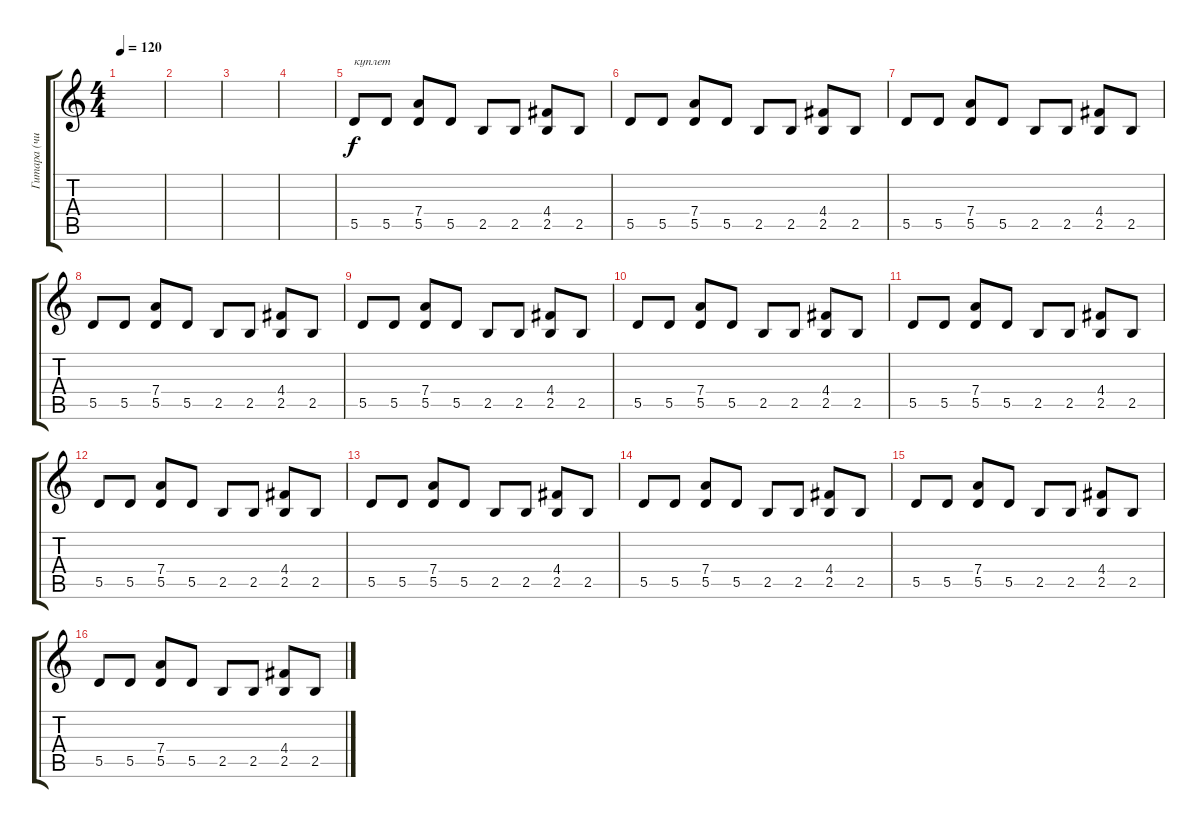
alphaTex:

\track ("Гитара (чистый)" "Гитара (чи") {instrument electricguitarclean}
\staff {score tabs}
\tuning (E4 B3 G3 D3 A2 E2) {hide}
\ts (4 4)
\tempo 120
\clef g2
\ks c
|
|
|
|
5.5.8{txt "куплет"} 5.5.8 (7.4 5.5).8 5.5.8 2.5.8 2.5.8 (4.4 2.5).8 2.5.8 |
5.5.8 5.5.8 (7.4 5.5).8 5.5.8 2.5.8 2.5.8 (4.4 2.5).8 2.5.8 |
5.5.8 5.5.8 (7.4 5.5).8 5.5.8 2.5.8 2.5.8 (4.4 2.5).8 2.5.8 |
5.5.8 5.5.8 (7.4 5.5).8 5.5.8 2.5.8 2.5.8 (4.4 2.5).8 2.5.8 |
5.5.8 5.5.8 (7.4 5.5).8 5.5.8 2.5.8 2.5.8 (4.4 2.5).8 2.5.8 |
5.5.8 5.5.8 (7.4 5.5).8 5.5.8 2.5.8 2.5.8 (4.4 2.5).8 2.5.8 |
5.5.8 5.5.8 (7.4 5.5).8 5.5.8 2.5.8 2.5.8 (4.4 2.5).8 2.5.8 |
5.5.8 5.5.8 (7.4 5.5).8 5.5.8 2.5.8 2.5.8 (4.4 2.5).8 2.5.8 |
5.5.8 5.5.8 (7.4 5.5).8 5.5.8 2.5.8 2.5.8 (4.4 2.5).8 2.5.8 |
5.5.8 5.5.8 (7.4 5.5).8 5.5.8 2.5.8 2.5.8 (4.4 2.5).8 2.5.8 |
5.5.8 5.5.8 (7.4 5.5).8 5.5.8 2.5.8 2.5.8 (4.4 2.5).8 2.5.8 |
5.5.8 5.5.8 (7.4 5.5).8 5.5.8 2.5.8 2.5.8 (4.4 2.5).8 2.5.8
